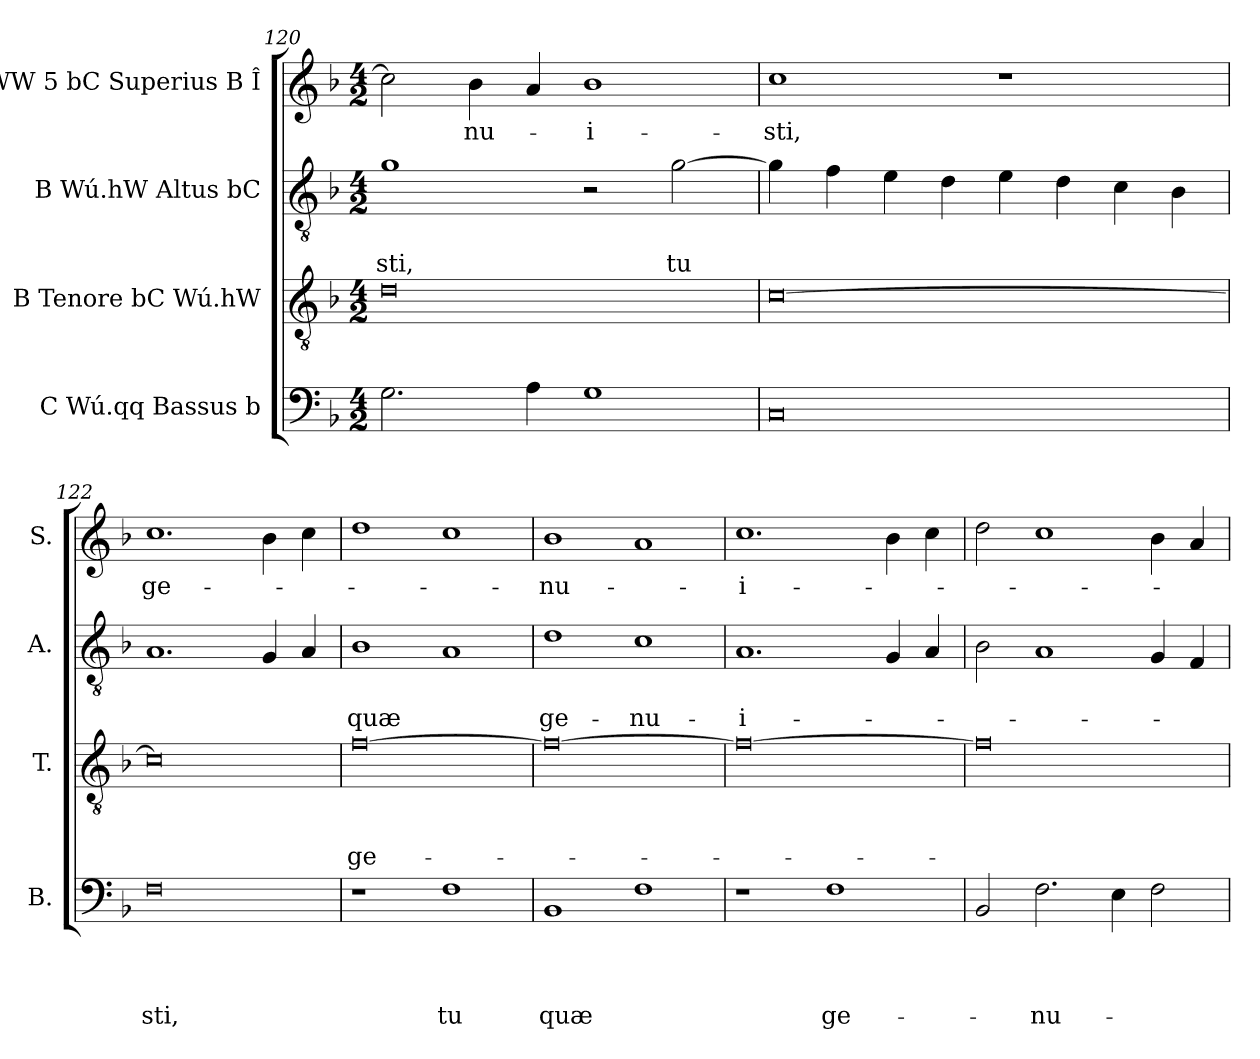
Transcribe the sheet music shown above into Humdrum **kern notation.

**kern	**text	**text	**text	**text	**kern	**text	**text	**text	**kern	**text	**text	**kern	**text
*part4	*part4	*part4	*part4	*part4	*part3	*part3	*part3	*part3	*part2	*part2	*part2	*part1	*part1
*staff4	*staff4	*staff4	*staff4	*staff4	*staff3	*staff3	*staff3	*staff3	*staff2	*staff2	*staff2	*staff1	*staff1
*I"C Wú.qq Bassus b	*	*	*	*	*I"B Tenore bC Wú.hW	*	*	*	*I"B Wú.hW Altus bC	*	*	*I"WW 5 bC Superius B Î	*
*I'B.	*	*	*	*	*I'T.	*	*	*	*I'A.	*	*	*I'S.	*
*clefF4	*	*	*	*	*clefGv2	*	*	*	*clefGv2	*	*	*clefG2	*
*k[b-]	*	*	*	*	*k[b-]	*	*	*	*k[b-]	*	*	*k[b-]	*
*F:	*	*	*	*	*F:	*	*	*	*F:	*	*	*F:	*
*M4/2	*	*	*	*	*M4/2	*	*	*	*M4/2	*	*	*M4/2	*
=120	=120	=120	=120	=120	=120	=120	=120	=120	=120	=120	=120	=120	=120
!	!	!	!	!	!	!	!	!	!	!	!LO:LY:b	!	!
2.G\	.	.	.	.	0d	.	.	.	1g	.	-sti,	2cc\]	.
!	!	!	!	!	!	!	!	!	!	!	!	!	!LO:LY:b
.	.	.	.	.	.	.	.	.	.	.	.	4b-\	-nu-
4A\	.	.	.	.	.	.	.	.	.	.	.	4a/	.
!	!	!	!	!	!	!	!	!	!	!	!	!	!LO:LY:b:rj
1G	.	.	.	.	.	.	.	.	2r	.	.	1b-	-i-
!	!	!	!	!	!	!	!	!	!	!	!LO:LY:b	!	!
.	.	.	.	.	.	.	.	.	[>2g\	.	tu	.	.
=121	=121	=121	=121	=121	=121	=121	=121	=121	=121	=121	=121	=121	=121
!	!	!	!	!	!	!	!	!	!	!	!	!	!LO:LY:b
0C	.	.	.	.	[>0c	.	.	.	4g\]	.	.	1cc	-sti,
.	.	.	.	.	.	.	.	.	4f\	.	.	.	.
.	.	.	.	.	.	.	.	.	4e\	.	.	.	.
.	.	.	.	.	.	.	.	.	4d\	.	.	.	.
.	.	.	.	.	.	.	.	.	4e\	.	.	1r	.
.	.	.	.	.	.	.	.	.	4d\	.	.	.	.
.	.	.	.	.	.	.	.	.	4c\	.	.	.	.
.	.	.	.	.	.	.	.	.	4B-\	.	.	.	.
=122	=122	=122	=122	=122	=122	=122	=122	=122	=122	=122	=122	=122	=122
!	!	!	!	!LO:LY:b	!	!	!	!	!	!	!	!	!LO:LY:b
0F	.	.	.	-sti,	0c]	.	.	.	1.A	.	.	1.cc	ge-
.	.	.	.	.	.	.	.	.	4G/	.	.	4b-\	.
.	.	.	.	.	.	.	.	.	4A/	.	.	4cc\	.
=123	=123	=123	=123	=123	=123	=123	=123	=123	=123	=123	=123	=123	=123
!	!	!	!	!	!	!	!	!LO:LY:b	!	!	!LO:LY:b	!	!
1r	.	.	.	.	[>0f	.	.	ge-	1B-	.	quæ	1dd	.
!	!	!	!	!LO:LY:b	!	!	!	!	!	!	!	!	!
1F	.	.	.	tu	.	.	.	.	1A	.	.	1cc	.
=124	=124	=124	=124	=124	=124	=124	=124	=124	=124	=124	=124	=124	=124
!	!	!	!	!LO:LY:b	!	!	!	!	!	!	!LO:LY:b	!	!LO:LY:b
1BB-	.	.	.	quæ	0f_	.	.	.	1d	.	ge-	1b-	-nu-
!	!	!	!	!	!	!	!	!	!	!	!LO:LY:b	!	!
1F	.	.	.	.	.	.	.	.	1c	.	-nu-	1a	.
!!LO:LB:g=z
=125	=125	=125	=125	=125	=125	=125	=125	=125	=125	=125	=125	=125	=125
!	!	!	!	!	!	!	!	!	!	!	!LO:LY:b:rj	!	!LO:LY:b:rj
1r	.	.	.	.	0f_	.	.	.	1.A	.	-i-	1.cc	-i-
!	!	!	!	!LO:LY:b	!	!	!	!	!	!	!	!	!
1F	.	.	.	ge-	.	.	.	.	.	.	.	.	.
.	.	.	.	.	.	.	.	.	4G/	.	.	4b-\	.
.	.	.	.	.	.	.	.	.	4A/	.	.	4cc\	.
=126	=126	=126	=126	=126	=126	=126	=126	=126	=126	=126	=126	=126	=126
2BB-/	.	.	.	.	0f]	.	.	.	2B-\	.	.	2dd\	.
!	!	!	!	!LO:LY:b	!	!	!	!	!	!	!	!	!
2.F\	.	.	.	-nu-	.	.	.	.	1A	.	.	1cc	.
4E\	.	.	.	.	.	.	.	.	.	.	.	.	.
2F\	.	.	.	.	.	.	.	.	4G/	.	.	4b-\	.
.	.	.	.	.	.	.	.	.	4F/	.	.	4a/	.
=	=	=	=	=	=	=	=	=	=	=	=	=	=
*-	*-	*-	*-	*-	*-	*-	*-	*-	*-	*-	*-	*-	*-
